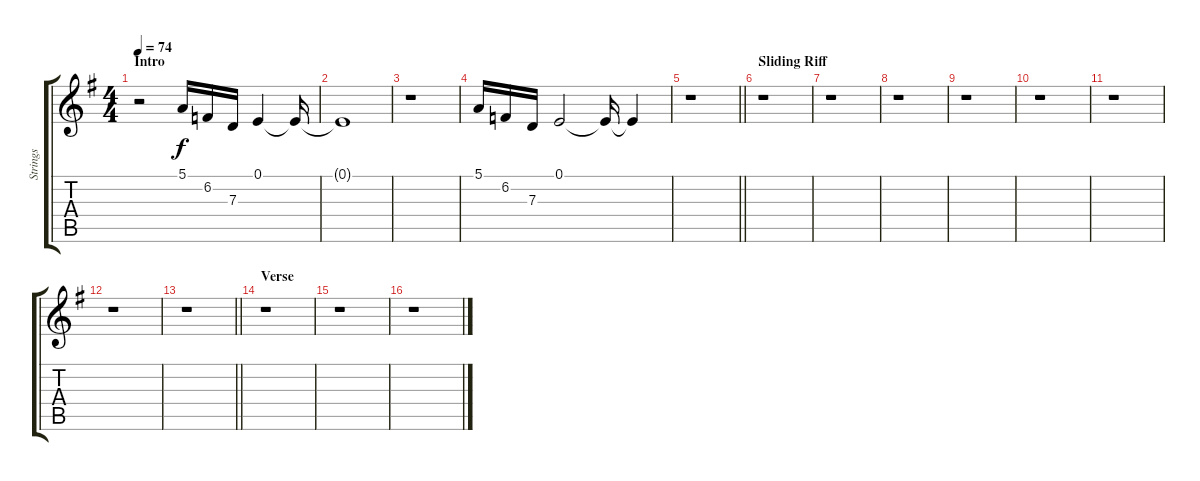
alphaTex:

\track ("Strings" "Strings") {instrument stringensemble2}
\staff {score tabs}
\tuning (E4 B3 G3 D3 A2 E2) {hide}
\ts (4 4)
\section ("" "Intro")
\tempo 74
\clef g2
\ks g
r.2{dy f instrument stringensemble2} 5.1.16 6.2.16 7.3.16 0.1.4 0.1{t}.16 |
0.1{t}.1 |
r.1 |
5.1.16 6.2.16 7.3.16 0.1.2 0.1{t}.16 0.1{t}.4 |
\barLineRight lightlight
r.1 |
\section ("" "Sliding Riff")
r.1 |
r.1 |
r.1 |
r.1 |
r.1 |
r.1 |
r.1 |
\barLineRight lightlight
r.1 |
\section ("" "Verse")
r.1 |
r.1 |
r.1
